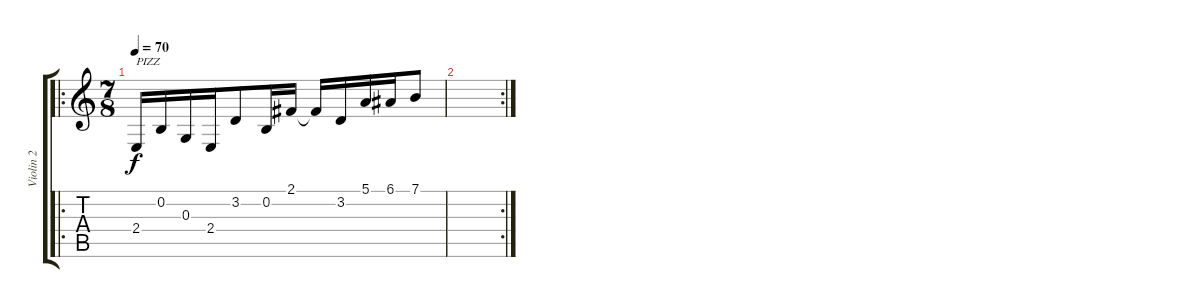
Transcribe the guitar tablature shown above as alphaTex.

\track ("Violin 2" "Violin 2") {instrument violin}
\staff {score tabs}
\tuning (E4 B3 G3 D3 A2 E2) {hide}
\ro
\ts (7 8)
\tempo 70
\clef g2
\ks c
2.4.16{txt "PIZZ" dy f instrument pizzicatostrings} 0.2.16 0.3.16 2.4.16 3.2.8 0.2.16 2.1.16 2.1{t}.16 3.2.16 5.1.16 6.1.16 7.1.8 |
\rc 2
